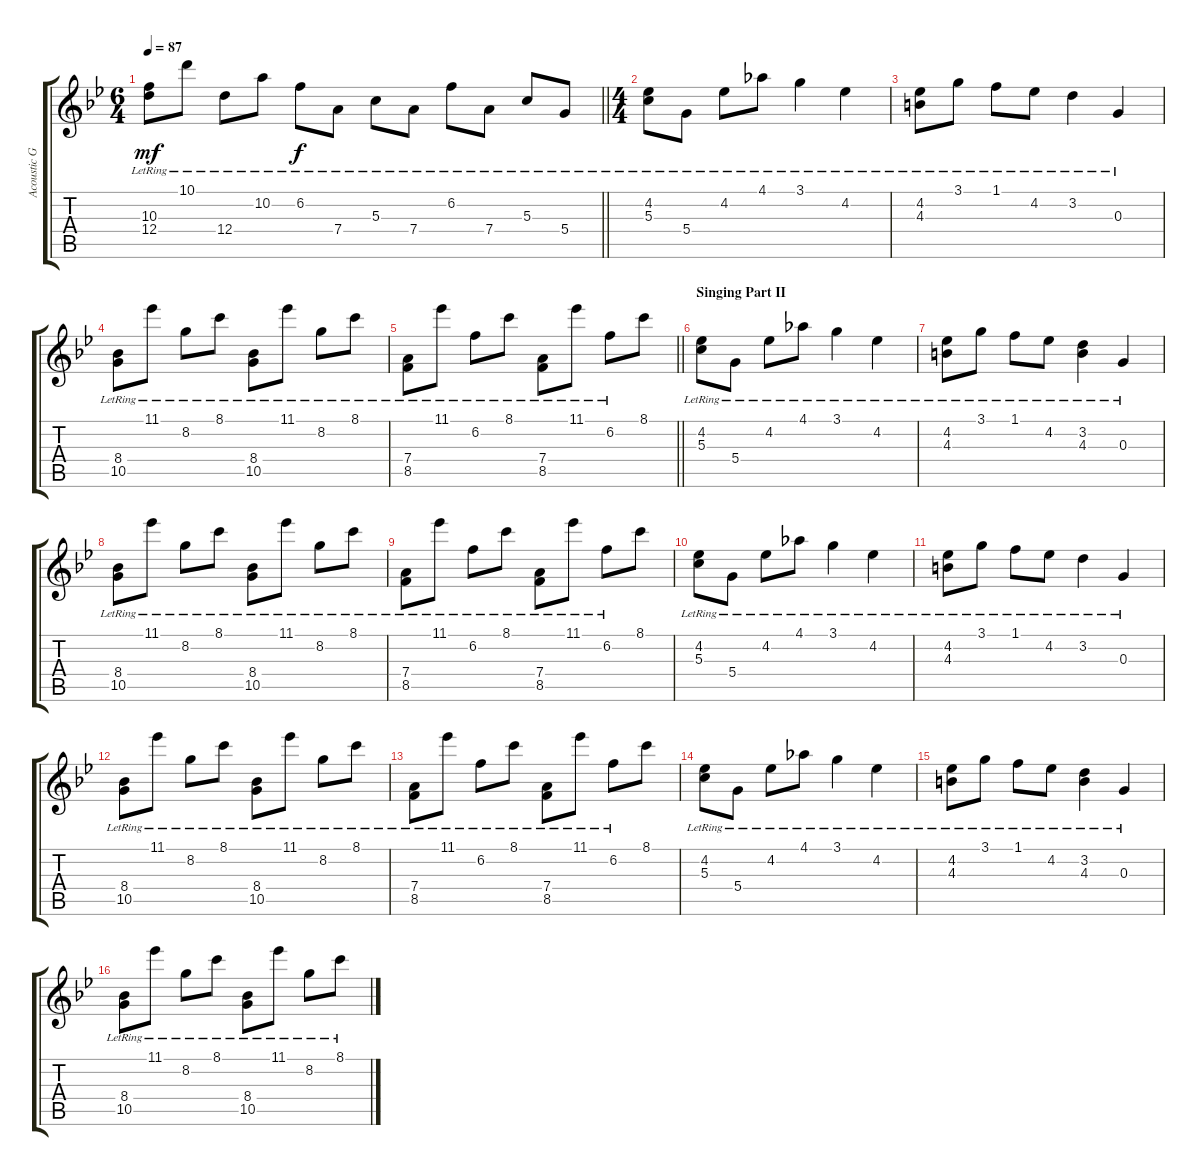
\track ("Acoustic Guitar (Steve Hackett)" "Acoustic G") {instrument acousticguitarsteel}
\staff {score tabs}
\tuning (E4 B3 G3 D3 A2 E2) {hide}
\ts (6 4)
\tempo 87
\clef g2
\barLineRight lightlight
\ks bb
(10.3{lr} 12.4{lr}).8{dy mf} 10.1{lr}.8 12.4{lr}.8 10.2{lr}.8 6.2{lr}.8{dy f} 7.4{lr}.8 5.3{lr}.8 7.4{lr}.8 6.2{lr}.8 7.4{lr}.8 5.3{lr}.8 5.4{lr}.8 |
\ts (4 4)
\section ("" "")
(4.2{lr} 5.3{lr}).8 5.4{lr}.8 4.2{lr}.8 4.1{lr}.8 3.1{lr}.4 4.2{lr}.4 |
(4.2{lr} 4.3{lr}).8 3.1{lr}.8 1.1{lr}.8 4.2{lr}.8 3.2{lr}.4 0.3{lr}.4 |
(8.4{lr} 10.5{lr}).8 11.1{lr}.8 8.2{lr}.8 8.1{lr}.8 (8.4{lr} 10.5{lr}).8 11.1{lr}.8 8.2{lr}.8 8.1{lr}.8 |
\barLineRight lightlight
(7.4{lr} 8.5{lr}).8 11.1{lr}.8 6.2{lr}.8 8.1{lr}.8 (7.4{lr} 8.5{lr}).8 11.1{lr}.8 6.2{lr}.8 8.1.8 |
\section ("" "Singing Part II")
(4.2{lr} 5.3{lr}).8 5.4{lr}.8 4.2{lr}.8 4.1{lr}.8 3.1{lr}.4 4.2{lr}.4 |
(4.2{lr} 4.3{lr}).8 3.1{lr}.8 1.1{lr}.8 4.2{lr}.8 (3.2{lr} 4.3).4 0.3{lr}.4 |
(8.4{lr} 10.5{lr}).8 11.1{lr}.8 8.2{lr}.8 8.1{lr}.8 (8.4{lr} 10.5{lr}).8 11.1{lr}.8 8.2{lr}.8 8.1{lr}.8 |
(7.4{lr} 8.5{lr}).8 11.1{lr}.8 6.2{lr}.8 8.1{lr}.8 (7.4{lr} 8.5{lr}).8 11.1{lr}.8 6.2{lr}.8 8.1.8 |
(4.2{lr} 5.3{lr}).8 5.4{lr}.8 4.2{lr}.8 4.1{lr}.8 3.1{lr}.4 4.2{lr}.4 |
(4.2{lr} 4.3{lr}).8 3.1{lr}.8 1.1{lr}.8 4.2{lr}.8 3.2{lr}.4 0.3{lr}.4 |
(8.4{lr} 10.5{lr}).8 11.1{lr}.8 8.2{lr}.8 8.1{lr}.8 (8.4{lr} 10.5{lr}).8 11.1{lr}.8 8.2{lr}.8 8.1{lr}.8 |
(7.4{lr} 8.5{lr}).8 11.1{lr}.8 6.2{lr}.8 8.1{lr}.8 (7.4{lr} 8.5{lr}).8 11.1{lr}.8 6.2{lr}.8 8.1.8 |
(4.2{lr} 5.3{lr}).8 5.4{lr}.8 4.2{lr}.8 4.1{lr}.8 3.1{lr}.4 4.2{lr}.4 |
(4.2{lr} 4.3{lr}).8 3.1{lr}.8 1.1{lr}.8 4.2{lr}.8 (3.2{lr} 4.3).4 0.3{lr}.4 |
(8.4{lr} 10.5{lr}).8 11.1{lr}.8 8.2{lr}.8 8.1{lr}.8 (8.4{lr} 10.5{lr}).8 11.1{lr}.8 8.2{lr}.8 8.1{lr}.8
